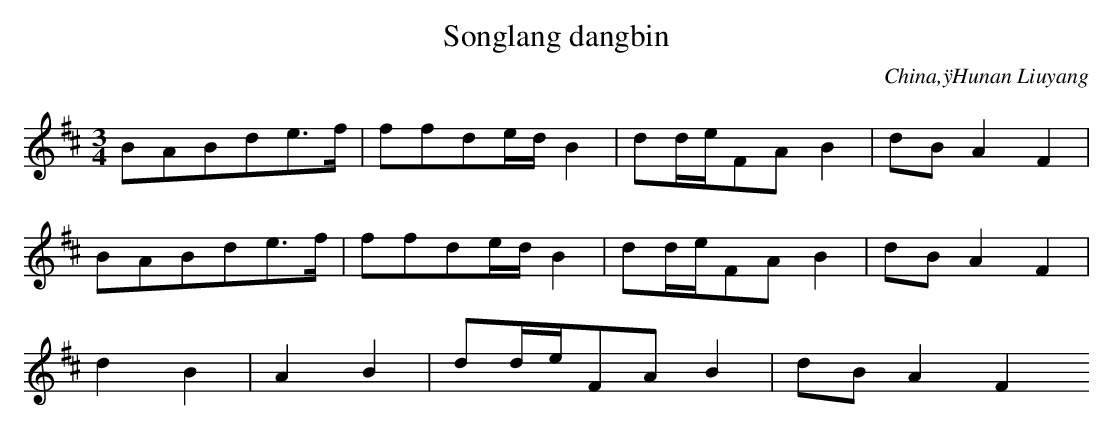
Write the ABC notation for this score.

X:1
T: Songlang dangbin
O: China,ÿHunan Liuyang
M: 3/4
L: 1/16
K: D
B2A2B2d2e3f | f2f2d2edB4 | d2deF2A2B4 | d2B2A4F4 |
B2A2B2d2e3f | f2f2d2edB4 | d2deF2A2B4 | d2B2A4F4 |
d4B4 | A4B4 | d2deF2A2B4 | d2B2A4F4
